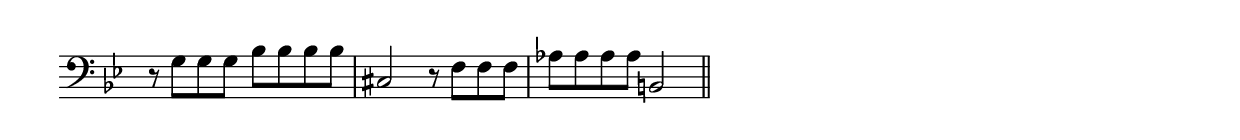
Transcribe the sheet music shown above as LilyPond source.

\version "2.6.3"
\include "english.ly"

melody = \relative c' {
  \clef bass
  \time 4/4
  \key bf \major
  r8 g8 g8 g8 bf8 bf8 bf8 bf8 | \stemUp cs,2 \stemDown r8 f8 f8 f8 | af8 af8 af8 af8 \stemUp b,2 \bar "||"
}

\score {
  \new Staff \melody
  \midi { \tempo 4 = 96}
  \layout {  
    indent = 0.0\cm
    \context {
      \Score
       \remove Bar_number_engraver
    }
    \context {
       \Staff \remove Time_signature_engraver
    }
  }
}
\paper { raggedright = ##t }